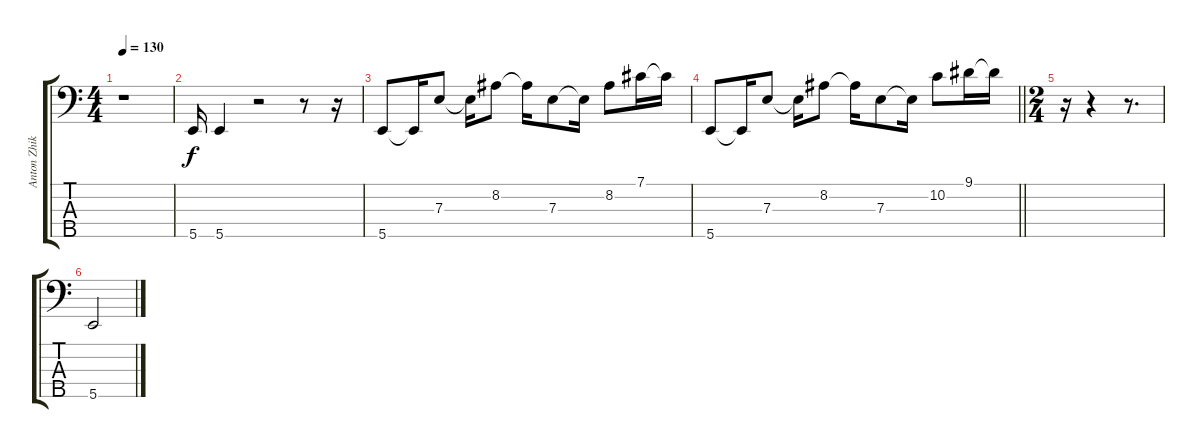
\track ("Anton Zhikharev" "Anton Zhik") {instrument electricbassfinger}
\staff {score tabs}
\tuning (Gb2 D2 A1 E1 B0) {hide}
\ts (4 4)
\tempo 130
\clef f4
\ks c
r.1{dy f} |
5.5.16 5.5.4 r.2 r.8 r.16 |
5.5.8 5.5{t}.16 7.3.8 7.3{t}.16 8.2.8 8.2{t}.16 7.3.8 7.3{t}.16 8.2.8 7.1.16 7.1{t}.16 |
\barLineRight lightlight
5.5.8 5.5{t}.16 7.3.8 7.3{t}.16 8.2.8 8.2{t}.16 7.3.8 7.3{t}.16 10.2.8 9.1.16 9.1{t}.16 |
\ts (2 4)
r.16 r.4 r.8{d} |
5.5.2
